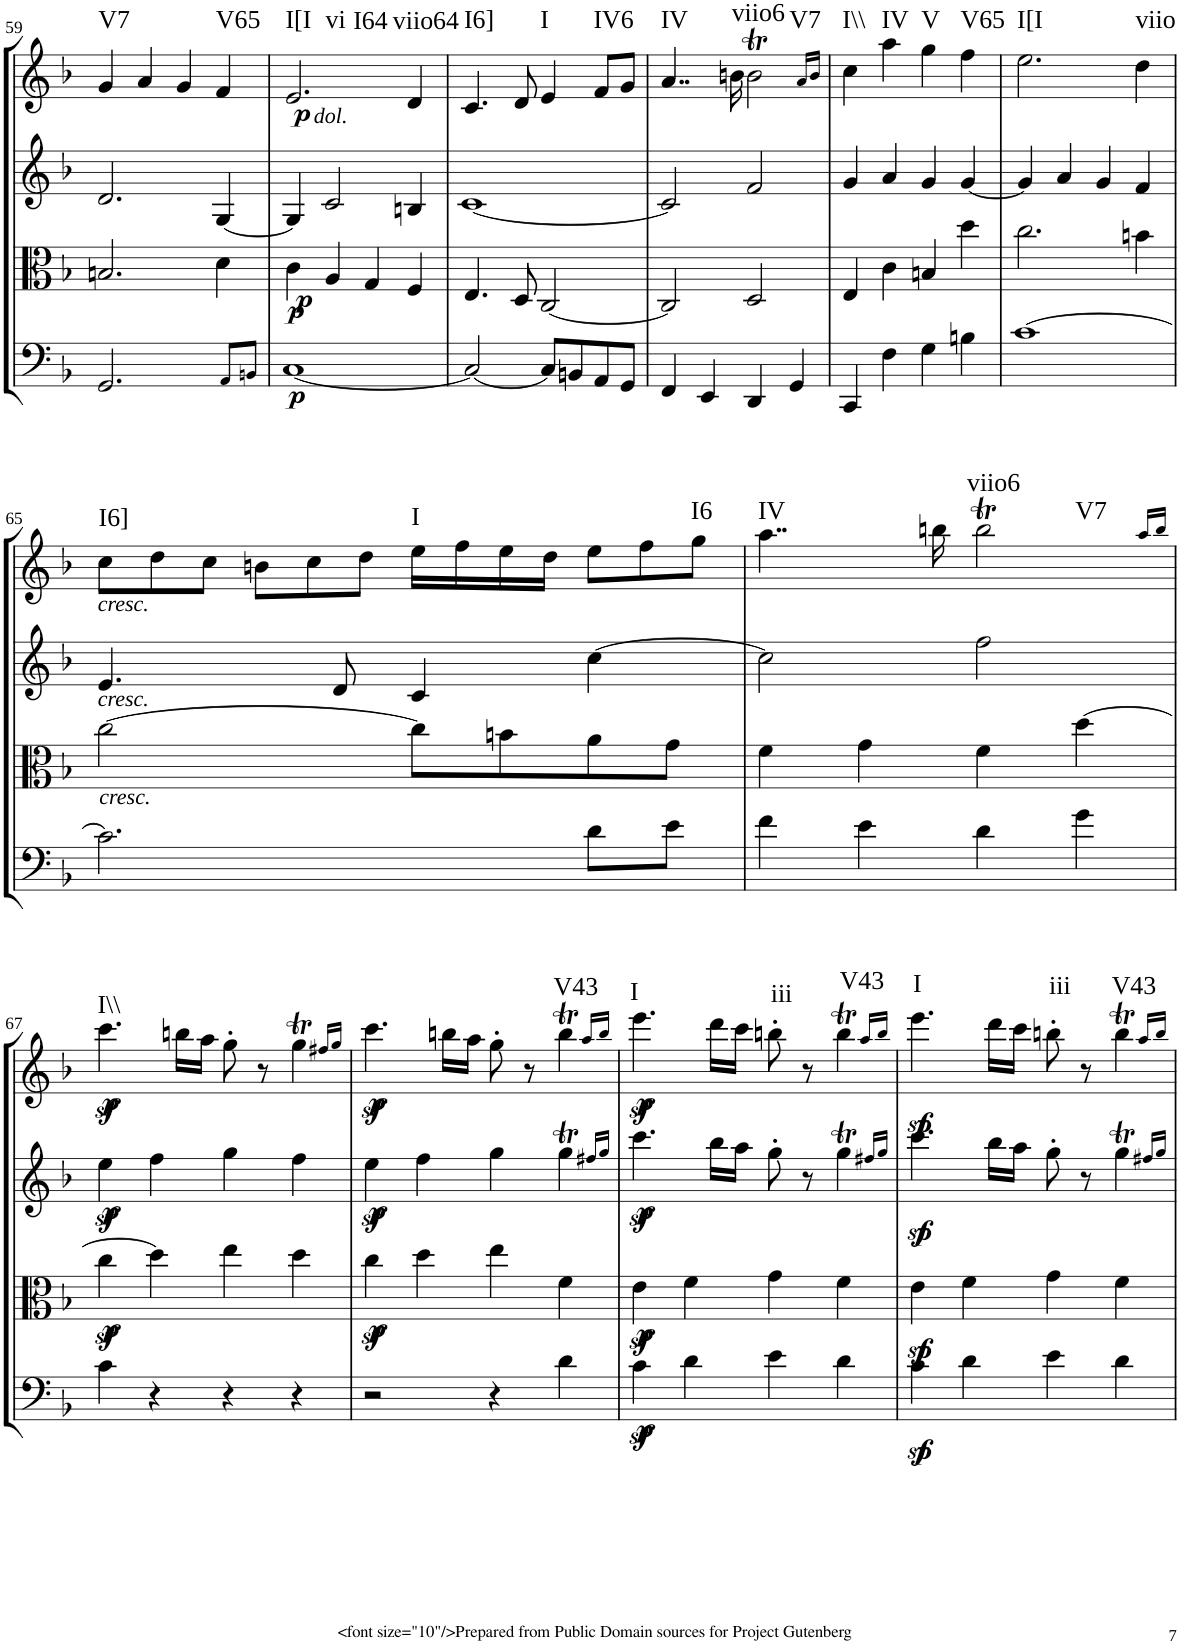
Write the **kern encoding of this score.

**kern	**dynam	**kern	**dynam	**kern	**dynam	**kern	**dynam	**harte
*part4	*part4	*part3	*part3	*part2	*part2	*part1	*part1	*part1
*staff4	*staff4	*staff3	*staff3	*staff2	*staff2	*staff1	*staff1	*
*I"Cello	*	*I"Viola	*	*I"2nd Violin	*	*I"1st Violin	*	*
*	*	*I'Vla	*	*I'Vln	*	*I'Vln	*	*
!!LO:PB:g=z
*clefF4	*	*clefC3	*	*clefG2	*	*clefG2	*	*
*k[b-]	*	*k[b-]	*	*k[b-]	*	*k[b-]	*	*
*M4/4	*	*M4/4	*	*M4/4	*	*M4/4	*	*
*met(c)	*	*met(c)	*	*met(c)	*	*met(c)	*	*
=59	=59	=59	=59	=59	=59	=59	=59	=59
!	!	!	!	!	!	!	!	!LO:H:kt=V7
2.GG/	.	2.Bn/	.	2.d/	.	4g/	.	N
.	.	.	.	.	.	4a/	.	.
.	.	.	.	.	.	4g/	.	.
!	!	!	!	!	!	!	!	!LO:H:kt=V65
8AA!/L	.	4d\	.	[4G/	.	4f/	.	N
8BBn!/J	.	.	.	.	.	.	.	.
=60	=60	=60	=60	=60	=60	=60	=60	=60
!	!	!	!	!	!	!LO:TX:b:i:t=dol.	!	!
!	!LO:DY:b	!	!LO:DY:b	!	!	!	!	!
!	!	!	!LO:DY:n=1:b	!	!	!	!LO:DY:b	!LO:H:n=1:kt=I[I
!	!	!	!	!	!	!	!	!LO:H:n=2:kt=vi
!	!	!	!	!	!	!	!	!LO:H:n=3:kt=I64
[1C	p	4c\	p p	4G/]	.	2.e/	p	N N N
.	.	4A/	.	2c/	.	.	.	.
.	.	4G/	.	.	.	.	.	.
!	!	!	!	!	!	!	!	!LO:H:kt=viio64
.	.	4F/	.	4Bn/	.	4d/	.	N
=61	=61	=61	=61	=61	=61	=61	=61	=61
!	!	!	!	!	!	!	!	!LO:H:kt=I6]
2C/_	.	4.E/	.	[1c	.	4.c/	.	N
.	.	8D/	.	.	.	8d/	.	.
!	!	!	!	!	!	!	!	!LO:H:kt=I
8C/L]	.	[2C/	.	.	.	4e/	.	N
8BBn/	.	.	.	.	.	.	.	.
!	!	!	!	!	!	!	!	!LO:H:kt=IV6
8AA/	.	.	.	.	.	8f/L	.	N
8GG/J	.	.	.	.	.	8g/J	.	.
=62	=62	=62	=62	=62	=62	=62	=62	=62
!	!	!	!	!	!	!	!	!LO:H:kt=IV
4FF/	.	2C/]	.	2c/]	.	4..a/	.	N
4EE/	.	.	.	.	.	.	.	.
.	.	.	.	.	.	16bn\	.	.
!	!	!	!	!	!	!	!	!LO:H:n=1:kt=viio6
!	!	!	!	!	!	!	!	!LO:H:n=2:kt=V7
4DD/	.	2D/	.	2f/	.	2bt\	.	N N
4GG/	.	.	.	.	.	.	.	.
.	.	.	.	.	.	16qa/LL	.	.
.	.	.	.	.	.	16qb/JJ	.	.
=63	=63	=63	=63	=63	=63	=63	=63	=63
!	!	!	!	!	!	!	!	!LO:H:kt=I\\
4CC/	.	4E/	.	4g/	.	4cc\	.	N
!	!	!	!	!	!	!	!	!LO:H:kt=IV
4F\	.	4c\	.	4a/	.	4aa\	.	N
!	!	!	!	!	!	!	!	!LO:H:kt=V
4G\	.	4Bn/	.	4g/	.	4gg\	.	N
!	!	!	!	!	!	!	!	!LO:H:kt=V65
4Bn\	.	4dd\	.	[4g/	.	4ff\	.	N
=64	=64	=64	=64	=64	=64	=64	=64	=64
!	!	!	!	!	!	!	!	!LO:H:kt=I[I
[1c	.	2.cc\	.	4g/]	.	2.ee\	.	N
.	.	.	.	4a/	.	.	.	.
.	.	.	.	4g/	.	.	.	.
!	!	!	!	!	!	!	!	!LO:H:kt=viio
.	.	4bn\	.	4f/	.	4dd\	.	N
!!LO:LB:g=z
=65	=65	=65	=65	=65	=65	=65	=65	=65
*	*	*	*	*	*	*Xtuplet	*	*
!	!	!	!	!	!	!LO:TX:b:i:t=cresc.	!	!
!	!	!	!	!LO:TX:b:i:t=cresc.	!	!	!	!
!LO:TX:a:i:t=cresc.	!	!	!	!	!	!	!	!LO:H:kt=I6]
2.c\]	.	[2cc\	.	4.e/	.	12cc\L	.	N
.	.	.	.	.	.	12dd\	.	.
.	.	.	.	.	.	12cc\J	.	.
.	.	.	.	.	.	12bn\L	.	.
.	.	.	.	.	.	12cc\	.	.
.	.	.	.	8d/	.	.	.	.
.	.	.	.	.	.	12dd\J	.	.
!	!	!	!	!	!	!	!	!LO:H:kt=I
.	.	8cc\L]	.	4c/	.	16ee\LL	.	N
.	.	.	.	.	.	16ff\	.	.
.	.	8bn\	.	.	.	16ee\	.	.
.	.	.	.	.	.	16dd\JJ	.	.
8d\L	.	8a\	.	[4cc\	.	12ee\L	.	.
.	.	.	.	.	.	12ff\	.	.
8e\J	.	8g\J	.	.	.	.	.	.
!	!	!	!	!	!	!	!	!LO:H:kt=I6
.	.	.	.	.	.	12gg\J	.	N
=66	=66	=66	=66	=66	=66	=66	=66	=66
!	!	!	!	!	!	!	!	!LO:H:kt=IV
4f\	.	4f\	.	2cc\]	.	4..aa\	.	N
4e\	.	4g\	.	.	.	.	.	.
.	.	.	.	.	.	16bbn\	.	.
!	!	!	!	!	!	!	!	!LO:H:n=1:kt=viio6
!	!	!	!	!	!	!	!	!LO:H:n=2:kt=V7
4d\	.	4f\	.	2ff\	.	2bbt\	.	N N
4g\	.	[4dd\	.	.	.	.	.	.
.	.	.	.	.	.	16qaa/LL	.	.
.	.	.	.	.	.	16qbb/JJ	.	.
!!LO:LB:g=z
=67	=67	=67	=67	=67	=67	=67	=67	=67
!	!	!	!LO:DY:b	!	!LO:DY:b	!	!LO:DY:b	!
!	!	!	!	!	!	!	!LO:DY:n=1:b	!LO:H:kt=I\\
4c\	.	4ccz<\	p	4eez<\	p	4.ccc\	p sf	N
4r	.	4dd\]	.	4ff\	.	.	.	.
.	.	.	.	.	.	16bbn\LL	.	.
.	.	.	.	.	.	16aa\JJ	.	.
4r	.	4ee\	.	4gg\	.	8gg'\	.	.
.	.	.	.	.	.	8r	.	.
4r	.	4dd\	.	4ff\	.	4ggT\	.	.
.	.	.	.	.	.	16qff#X/LL	.	.
.	.	.	.	.	.	16qgg/JJ	.	.
=68	=68	=68	=68	=68	=68	=68	=68	=68
!	!	!	!LO:DY:b	!	!LO:DY:b	!	!LO:DY:b	!
2r	.	4ccz<\	p	4eez<\	p	4.cccz<\	p	.
.	.	4dd\	.	4ff\	.	.	.	.
.	.	.	.	.	.	16bbn\LL	.	.
.	.	.	.	.	.	16aa\JJ	.	.
4r	.	4ee\	.	4gg\	.	8gg'\	.	.
.	.	.	.	.	.	8r	.	.
!	!	!	!	!	!	!	!	!LO:H:kt=V43
4d\	.	4f\	.	4ggT\	.	4bbt\	.	N
.	.	.	.	16qff#X/LL	.	16qaa/LL	.	.
.	.	.	.	16qgg/JJ	.	16qbb/JJ	.	.
=69	=69	=69	=69	=69	=69	=69	=69	=69
!	!LO:DY:b	!	!LO:DY:b	!	!LO:DY:b	!	!LO:DY:b	!
!	!	!	!	!	!	!	!LO:DY:n=1:b	!LO:H:kt=I
4cz<\	p	4ez<\	p	4.cccz<\	p	4.eee\	p sf	N
4d\	.	4f\	.	.	.	.	.	.
.	.	.	.	16bb-\LL	.	16ddd\LL	.	.
.	.	.	.	16aa\JJ	.	16ccc\JJ	.	.
!	!	!	!	!	!	!	!	!LO:H:kt=iii
4e\	.	4g\	.	8gg'\	.	8bbn'\	.	N
.	.	.	.	8r	.	8r	.	.
!	!	!	!	!	!	!	!	!LO:H:kt=V43
4d\	.	4f\	.	4ggT\	.	4bbt\	.	N
.	.	.	.	16qff#X/LL	.	16qaa/LL	.	.
.	.	.	.	16qgg/JJ	.	16qbb/JJ	.	.
=70	=70	=70	=70	=70	=70	=70	=70	=70
!	!LO:DY:b	!	!LO:DY:b	!	!LO:DY:b	!	!LO:DY:b	!
!	!	!	!	!	!	!	!LO:DY:n=1:b	!LO:H:kt=I
4cz<\	p	4ez<\	p	4.cccz<\	p	4.eee\	p sf	N
4d\	.	4f\	.	.	.	.	.	.
.	.	.	.	16bb-\LL	.	16ddd\LL	.	.
.	.	.	.	16aa\JJ	.	16ccc\JJ	.	.
!	!	!	!	!	!	!	!	!LO:H:kt=iii
4e\	.	4g\	.	8gg'\	.	8bbn'\	.	N
.	.	.	.	8r	.	8r	.	.
!	!	!	!	!	!	!	!	!LO:H:kt=V43
4d\	.	4f\	.	4ggT\	.	4bbt\	.	N
.	.	.	.	16qff#X/LL	.	16qaa/LL	.	.
.	.	.	.	16qgg/JJ	.	16qbb/JJ	.	.
=	=	=	=	=	=	=	=	=
*-	*-	*-	*-	*-	*-	*-	*-	*-
